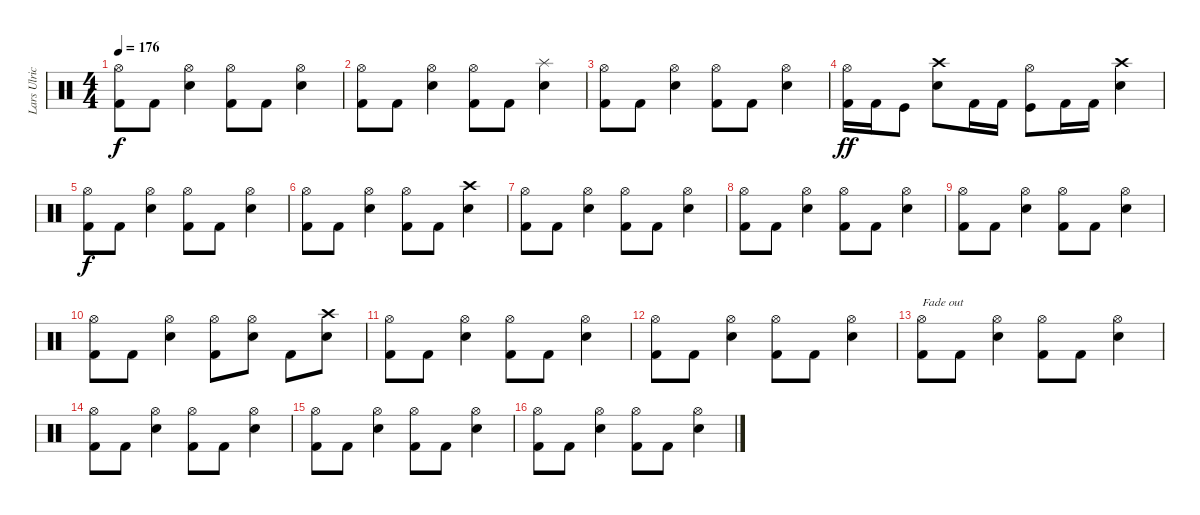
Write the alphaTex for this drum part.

\track ("Lars Ulrich" "Lars Ulric") {instrument percussion}
\staff {score}
\articulation defaults
\ts (4 4)
\tempo 176
\clef neutral
\ks c
("Hi-Hat (open)" "Kick (hit) 2").8{dy f} "Kick (hit) 2".8 ("Hi-Hat (open)" "Snare (hit) 2").4 ("Hi-Hat (open)" "Kick (hit) 2").8 "Kick (hit) 2".8 ("Hi-Hat (open)" "Snare (hit) 2").4 |
("Hi-Hat (open)" "Kick (hit) 2").8 "Kick (hit) 2".8 ("Hi-Hat (open)" "Snare (hit) 2").4 ("Hi-Hat (open)" "Kick (hit) 2").8 "Kick (hit) 2".8 ("Splash (hit)" "Snare (hit) 2").4 |
("Hi-Hat (open)" "Kick (hit) 2").8 "Kick (hit) 2".8 ("Hi-Hat (open)" "Snare (hit) 2").4 ("Hi-Hat (open)" "Kick (hit) 2").8 "Kick (hit) 2".8 ("Hi-Hat (open)" "Snare (hit) 2").4 |
("Hi-Hat (open)" "Kick (hit) 2").16{dy ff} "Kick (hit) 2".16 "Kick (hit)".8 ("Crash high (hit)" "Snare (hit) 2").8 "Kick (hit) 2".16 "Kick (hit) 2".16 ("Hi-Hat (open)" "Kick (hit)").8 "Kick (hit) 2".16 "Kick (hit) 2".16 ("Crash high (hit)" "Snare (hit) 2").4 |
("Hi-Hat (open)" "Kick (hit) 2").8{dy f} "Kick (hit) 2".8 ("Hi-Hat (open)" "Snare (hit) 2").4 ("Hi-Hat (open)" "Kick (hit) 2").8 "Kick (hit) 2".8 ("Hi-Hat (open)" "Snare (hit) 2").4 |
("Hi-Hat (open)" "Kick (hit) 2").8 "Kick (hit) 2".8 ("Hi-Hat (open)" "Snare (hit) 2").4 ("Hi-Hat (open)" "Kick (hit) 2").8 "Kick (hit) 2".8 ("Crash high (hit)" "Snare (hit) 2").4 |
("Hi-Hat (open)" "Kick (hit) 2").8 "Kick (hit) 2".8 ("Hi-Hat (open)" "Snare (hit) 2").4 ("Hi-Hat (open)" "Kick (hit) 2").8 "Kick (hit) 2".8 ("Hi-Hat (open)" "Snare (hit) 2").4 |
("Hi-Hat (open)" "Kick (hit) 2").8 "Kick (hit) 2".8 ("Hi-Hat (open)" "Snare (hit) 2").4 ("Hi-Hat (open)" "Kick (hit) 2").8 "Kick (hit) 2".8 ("Hi-Hat (open)" "Snare (hit) 2").4 |
("Hi-Hat (open)" "Kick (hit) 2").8 "Kick (hit) 2".8 ("Hi-Hat (open)" "Snare (hit) 2").4 ("Hi-Hat (open)" "Kick (hit) 2").8 "Kick (hit) 2".8 ("Hi-Hat (open)" "Snare (hit) 2").4 |
("Hi-Hat (open)" "Kick (hit) 2").8 "Kick (hit) 2".8 ("Hi-Hat (open)" "Snare (hit) 2").4 ("Hi-Hat (open)" "Kick (hit) 2").8 ("Hi-Hat (open)" "Snare (hit) 2").8 "Kick (hit) 2".8 ("Crash high (hit)" "Snare (hit) 2").8 |
("Hi-Hat (open)" "Kick (hit) 2").8 "Kick (hit) 2".8 ("Hi-Hat (open)" "Snare (hit) 2").4 ("Hi-Hat (open)" "Kick (hit) 2").8 "Kick (hit) 2".8 ("Hi-Hat (open)" "Snare (hit) 2").4 |
("Hi-Hat (open)" "Kick (hit) 2").8 "Kick (hit) 2".8 ("Hi-Hat (open)" "Snare (hit) 2").4 ("Hi-Hat (open)" "Kick (hit) 2").8 "Kick (hit) 2".8 ("Hi-Hat (open)" "Snare (hit) 2").4 |
("Hi-Hat (open)" "Kick (hit) 2").8{txt "Fade out" volume 0} "Kick (hit) 2".8 ("Hi-Hat (open)" "Snare (hit) 2").4 ("Hi-Hat (open)" "Kick (hit) 2").8 "Kick (hit) 2".8 ("Hi-Hat (open)" "Snare (hit) 2").4 |
("Hi-Hat (open)" "Kick (hit) 2").8 "Kick (hit) 2".8 ("Hi-Hat (open)" "Snare (hit) 2").4 ("Hi-Hat (open)" "Kick (hit) 2").8 "Kick (hit) 2".8 ("Hi-Hat (open)" "Snare (hit) 2").4 |
("Hi-Hat (open)" "Kick (hit) 2").8 "Kick (hit) 2".8 ("Hi-Hat (open)" "Snare (hit) 2").4 ("Hi-Hat (open)" "Kick (hit) 2").8 "Kick (hit) 2".8 ("Hi-Hat (open)" "Snare (hit) 2").4 |
("Hi-Hat (open)" "Kick (hit) 2").8 "Kick (hit) 2".8 ("Hi-Hat (open)" "Snare (hit) 2").4 ("Hi-Hat (open)" "Kick (hit) 2").8 "Kick (hit) 2".8 ("Hi-Hat (open)" "Snare (hit) 2").4
